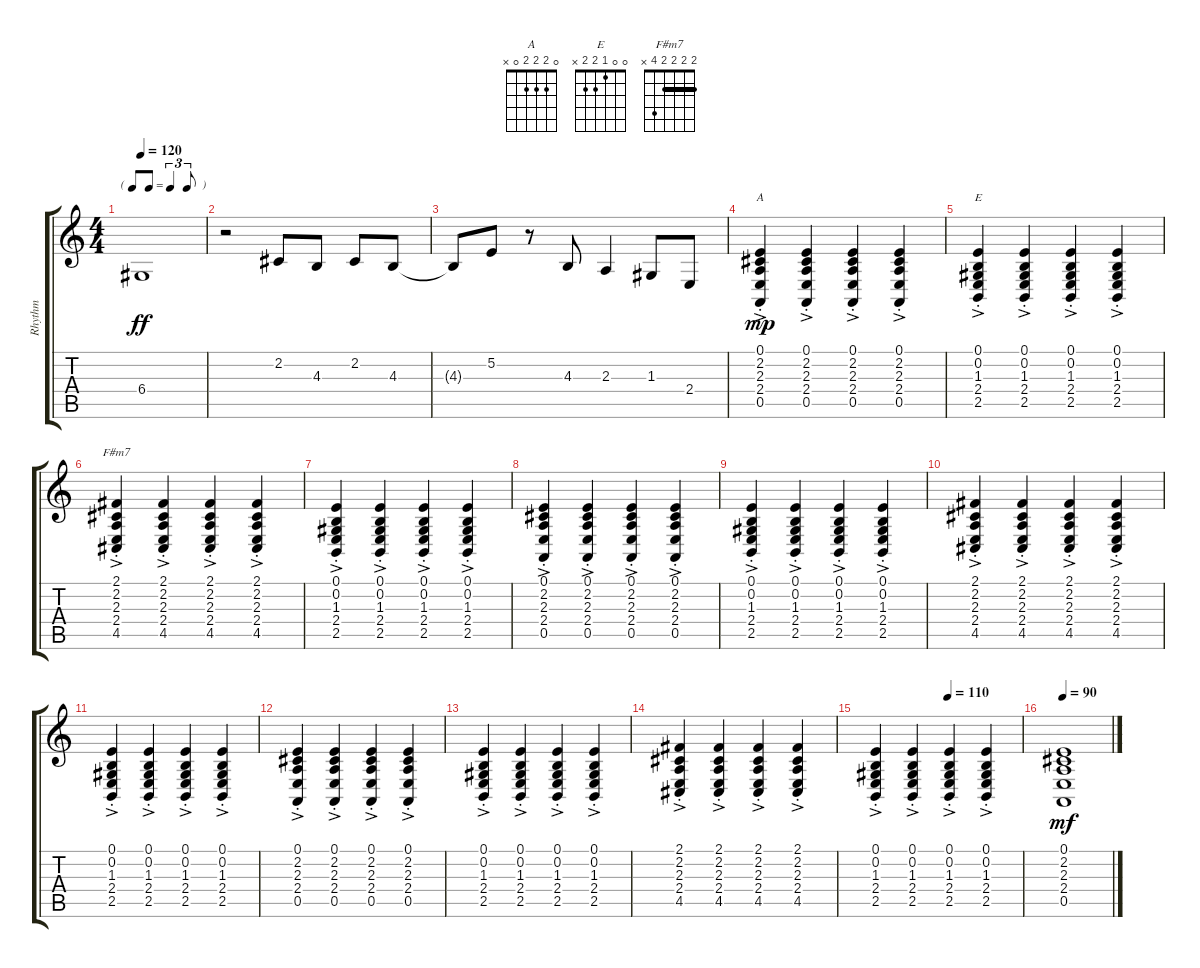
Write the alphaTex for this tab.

\track ("Rhythm" "Rhythm") {solo instrument acousticgrandpiano}
\staff {score tabs}
\tuning (E4 B3 G3 D3 A2 E2) {hide}
\chord ("A" 0 2 2 2 0 x)
\chord ("E" 0 0 1 2 2 x)
\chord ("F#m7" 2 2 2 2 4 x) {barre 2}
\ts (4 4)
\tf triplet8th
\tempo 120
\clef g2
\ks c
6.4.1{dy ff} |
r.2 2.2.8 4.3.8 2.2.8 4.3.8 |
4.3{t}.8 5.2.8 r.8 4.3.8 2.3.4 1.3.8 2.4.8 |
(0.1{ac st} 2.2{ac st} 2.3{ac st} 2.4{ac st} 0.5{ac st}).4{ch "A" dy mp} (0.1{ac st} 2.2{ac st} 2.3{ac st} 2.4{ac st} 0.5{ac st}).4 (0.1{ac st} 2.2{ac st} 2.3{ac st} 2.4{ac st} 0.5{ac st}).4 (0.1{ac st} 2.2{ac st} 2.3{ac st} 2.4{ac st} 0.5{ac st}).4 |
(0.1{ac st} 0.2{ac st} 1.3{ac st} 2.4{ac st} 2.5{ac st}).4{ch "E"} (0.1{ac st} 0.2{ac st} 1.3{ac st} 2.4{ac st} 2.5{ac st}).4 (0.1{ac st} 0.2{ac st} 1.3{ac st} 2.4{ac st} 2.5{ac st}).4 (0.1{ac st} 0.2{ac st} 1.3{ac st} 2.4{ac st} 2.5{ac st}).4 |
(2.1{ac st} 2.2{ac st} 2.3{ac st} 2.4{ac st} 4.5{ac st}).4{ch "F#m7"} (2.1{ac st} 2.2{ac st} 2.3{ac st} 2.4{ac st} 4.5{ac st}).4 (2.1{ac st} 2.2{ac st} 2.3{ac st} 2.4{ac st} 4.5{ac st}).4 (2.1{ac st} 2.2{ac st} 2.3{ac st} 2.4{ac st} 4.5{ac st}).4 |
(0.1{ac st} 0.2{ac st} 1.3{ac st} 2.4{ac st} 2.5{ac st}).4 (0.1{ac st} 0.2{ac st} 1.3{ac st} 2.4{ac st} 2.5{ac st}).4 (0.1{ac st} 0.2{ac st} 1.3{ac st} 2.4{ac st} 2.5{ac st}).4 (0.1{ac st} 0.2{ac st} 1.3{ac st} 2.4{ac st} 2.5{ac st}).4 |
(0.1{ac st} 2.2{ac st} 2.3{ac st} 2.4{ac st} 0.5{ac st}).4 (0.1{ac st} 2.2{ac st} 2.3{ac st} 2.4{ac st} 0.5{ac st}).4 (0.1{ac st} 2.2{ac st} 2.3{ac st} 2.4{ac st} 0.5{ac st}).4 (0.1{ac st} 2.2{ac st} 2.3{ac st} 2.4{ac st} 0.5{ac st}).4 |
(0.1{ac st} 0.2{ac st} 1.3{ac st} 2.4{ac st} 2.5{ac st}).4 (0.1{ac st} 0.2{ac st} 1.3{ac st} 2.4{ac st} 2.5{ac st}).4 (0.1{ac st} 0.2{ac st} 1.3{ac st} 2.4{ac st} 2.5{ac st}).4 (0.1{ac st} 0.2{ac st} 1.3{ac st} 2.4{ac st} 2.5{ac st}).4 |
(2.1{ac st} 2.2{ac st} 2.3{ac st} 2.4{ac st} 4.5{ac st}).4 (2.1{ac st} 2.2{ac st} 2.3{ac st} 2.4{ac st} 4.5{ac st}).4 (2.1{ac st} 2.2{ac st} 2.3{ac st} 2.4{ac st} 4.5{ac st}).4 (2.1{ac st} 2.2{ac st} 2.3{ac st} 2.4{ac st} 4.5{ac st}).4 |
(0.1{ac st} 0.2{ac st} 1.3{ac st} 2.4{ac st} 2.5{ac st}).4 (0.1{ac st} 0.2{ac st} 1.3{ac st} 2.4{ac st} 2.5{ac st}).4 (0.1{ac st} 0.2{ac st} 1.3{ac st} 2.4{ac st} 2.5{ac st}).4 (0.1{ac st} 0.2{ac st} 1.3{ac st} 2.4{ac st} 2.5{ac st}).4 |
(0.1{ac st} 2.2{ac st} 2.3{ac st} 2.4{ac st} 0.5{ac st}).4 (0.1{ac st} 2.2{ac st} 2.3{ac st} 2.4{ac st} 0.5{ac st}).4 (0.1{ac st} 2.2{ac st} 2.3{ac st} 2.4{ac st} 0.5{ac st}).4 (0.1{ac st} 2.2{ac st} 2.3{ac st} 2.4{ac st} 0.5{ac st}).4 |
(0.1{ac st} 0.2{ac st} 1.3{ac st} 2.4{ac st} 2.5{ac st}).4 (0.1{ac st} 0.2{ac st} 1.3{ac st} 2.4{ac st} 2.5{ac st}).4 (0.1{ac st} 0.2{ac st} 1.3{ac st} 2.4{ac st} 2.5{ac st}).4 (0.1{ac st} 0.2{ac st} 1.3{ac st} 2.4{ac st} 2.5{ac st}).4 |
(2.1{ac st} 2.2{ac st} 2.3{ac st} 2.4{ac st} 4.5{ac st}).4 (2.1{ac st} 2.2{ac st} 2.3{ac st} 2.4{ac st} 4.5{ac st}).4 (2.1{ac st} 2.2{ac st} 2.3{ac st} 2.4{ac st} 4.5{ac st}).4 (2.1{ac st} 2.2{ac st} 2.3{ac st} 2.4{ac st} 4.5{ac st}).4 |
\tempo (110 0.5)
(0.1{ac st} 0.2{ac st} 1.3{ac st} 2.4{ac st} 2.5{ac st}).4 (0.1{ac st} 0.2{ac st} 1.3{ac st} 2.4{ac st} 2.5{ac st}).4 (0.1{ac st} 0.2{ac st} 1.3{ac st} 2.4{ac st} 2.5{ac st}).4 (0.1{ac st} 0.2{ac st} 1.3{ac st} 2.4{ac st} 2.5{ac st}).4 |
\tempo 90
(0.1 2.2 2.3 2.4 0.5).1{dy mf}
